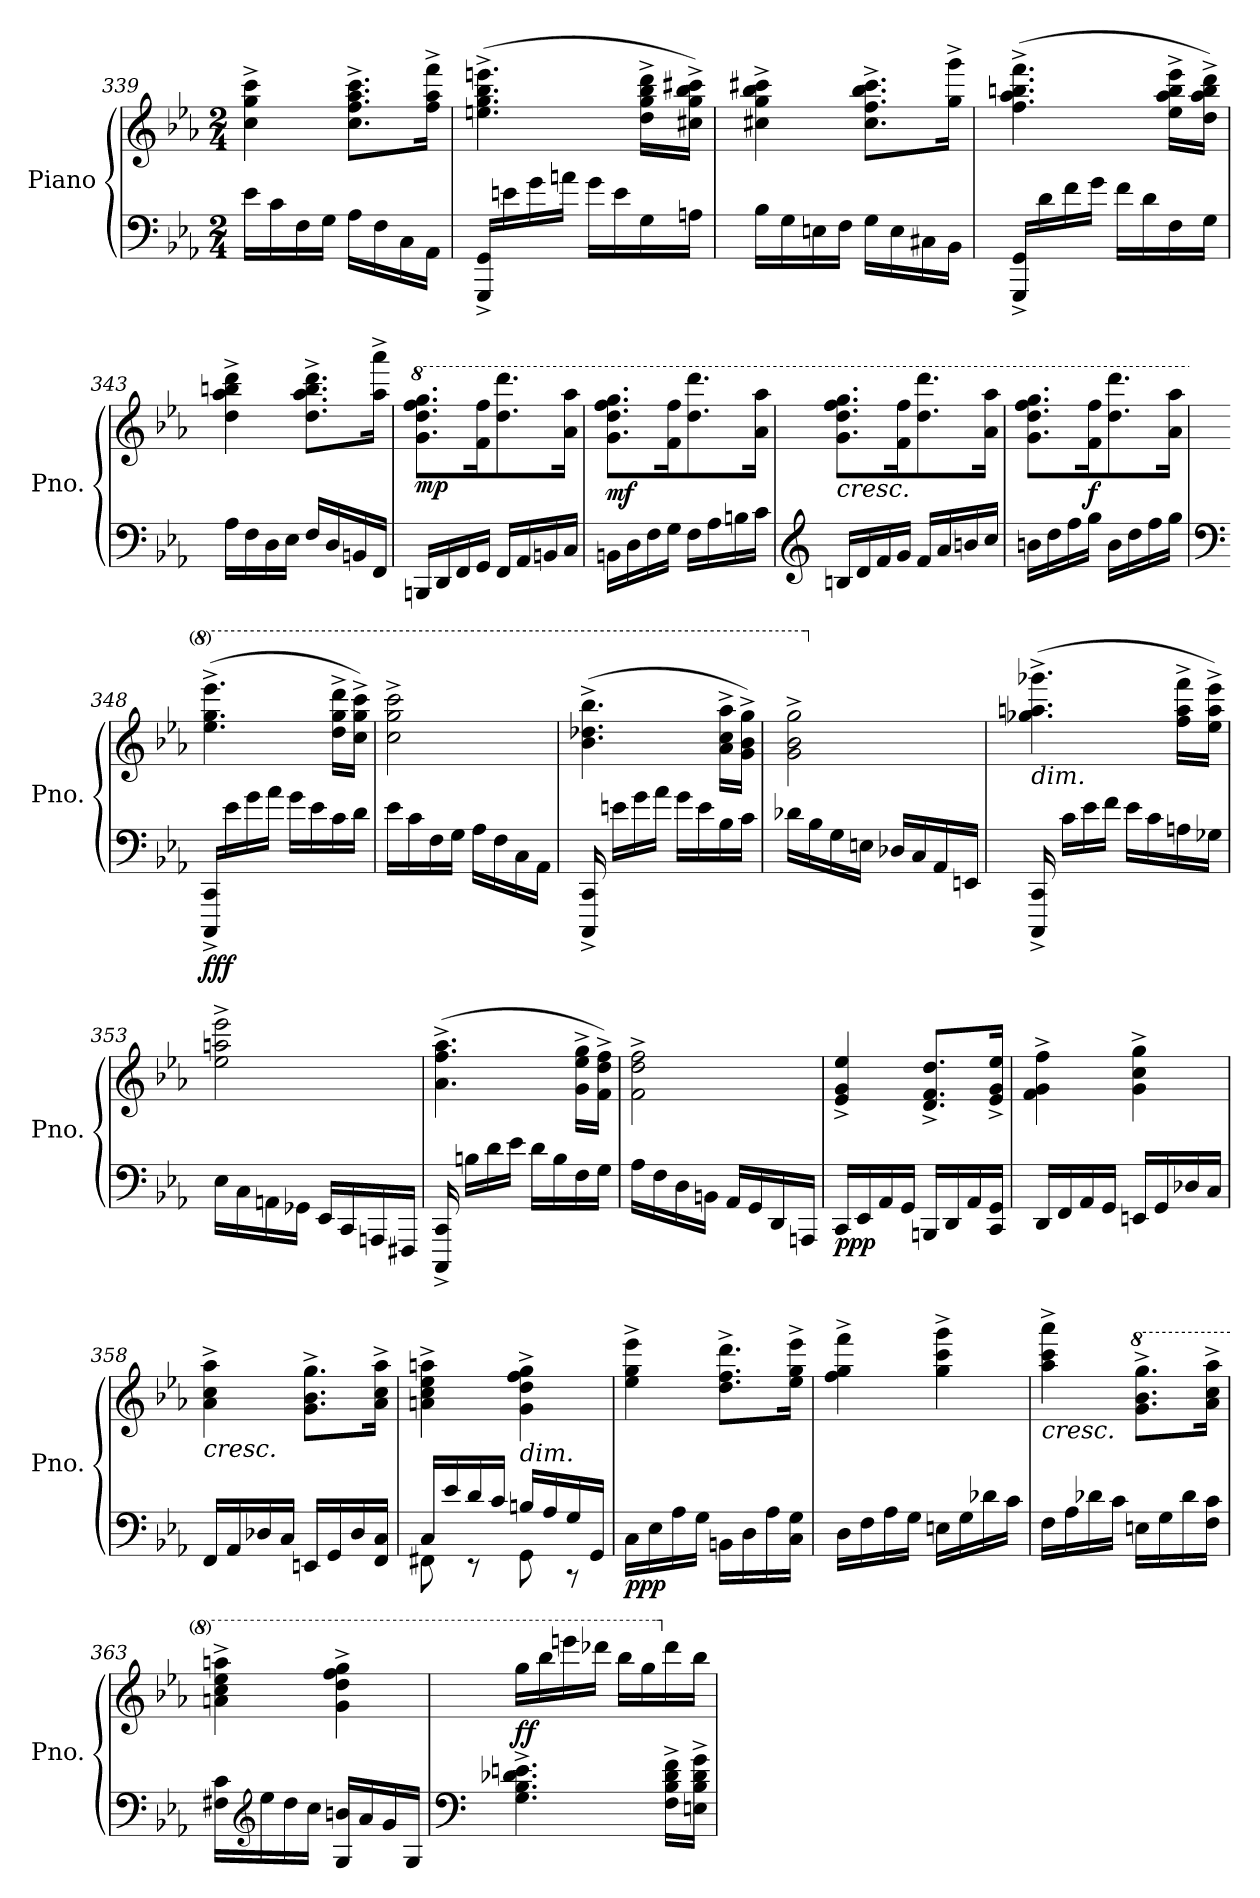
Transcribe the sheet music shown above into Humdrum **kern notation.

**kern	**kern	**dynam
*part1	*part1	*part1
*staff2	*staff1	*staff1/2
*I"Piano	*	*
*I'Pno.	*	*
*clefF4	*clefG2	*
*k[b-e-a-]	*k[b-e-a-]	*
*M2/4	*M2/4	*
=339	=339	=339
16e-\LL	4cc\^ 4gg\^ 4ccc\^	.
16c\	.	.
16F\	.	.
16G\JJ	.	.
16A-\LL	8.cc\^ 8.ff\^ 8.aa-\^ 8.ccc\^L	.
16F\	.	.
16C\	.	.
16AA-\JJ	16ff\^ 16aa-\^ 16fff\^Jk	.
=340	=340	=340
16GGG/^ 16GG/^LL	(>4.een\^ 4.gg\^ 4.bb-\^ 4.eeen\^	.
16en\	.	.
16g\	.	.
16an\JJ	.	.
16g\LL	.	.
16e\	.	.
16G\	16dd\^ 16gg\^ 16bb-\^ 16ddd\^LL	.
16An\JJ	16cc#X\^ 16gg\^ 16bb-\^ 16ccc#X\^JJ)	.
=341	=341	=341
16B-\LL	4cc#X\^ 4gg\^ 4bb-\^ 4ccc#X\^	.
16G\	.	.
16En\	.	.
16F\JJ	.	.
16G\LL	8.cc#\^ 8.ff\^ 8.bb-\^ 8.ccc#\^L	.
16E\	.	.
16C#X\	.	.
16BB-\JJ	16gg\^ 16ggg\^Jk	.
!!LO:PB:g=z
=342	=342	=342
16GGG/^ 16GG/^LL	(>4.ff\^ 4.aa-\^ 4.bbn\^ 4.fff\^	.
16d\	.	.
16f\	.	.
16g\JJ	.	.
16f\LL	.	.
16d\	.	.
16F\	16ee-\^ 16aa-\^ 16bb\^ 16eee-\^LL	.
16G\JJ	16dd\^ 16aa-\^ 16bb\^ 16ddd\^JJ)	.
=343	=343	=343
16A-\LL	4dd\^ 4aa-\^ 4bbn\^ 4ddd\^	.
16F\	.	.
16D\	.	.
16E-\JJ	.	.
16F/LL	8.dd\^ 8.aa-\^ 8.bb\^ 8.ddd\^L	.
16D/	.	.
16BBn/	.	.
16FF/JJ	16aa-\^ 16aaa-\^Jk	.
=344	=344	=344
*	*8va	*
*	*MM130	*
!	!	!LO:DY:b
16BBBn/LL	8.gg\ 8.ddd\ 8.fff\ 8.ggg\L	mp
16DD/	.	.
16FF/	.	.
16GG/JJ	16ff\ 16fff\K	.
16FF/LL	8.ddd\ 8.dddd\	.
16AA-/	.	.
16BBn/	.	.
16C/JJ	16aa-\ 16aaa-\Jk	.
=345	=345	=345
*	*MM140	*
!	!	!LO:DY:b
16BBn\LL	8.gg\ 8.ddd\ 8.fff\ 8.ggg\L	mf
16D\	.	.
16F\	.	.
16G\JJ	16ff\ 16fff\K	.
16F\LL	8.ddd\ 8.dddd\	.
16A-\	.	.
16Bn\	.	.
16c\JJ	16aa-\ 16aaa-\Jk	.
!!LO:LB:g=z
=346	=346	=346
*clefG2	*	*
*	*MM150	*
!	!LO:TX:b:i:t=cresc.	!
16Bn/LL	8.gg\ 8.ddd\ 8.fff\ 8.ggg\L	.
16d/	.	.
16f/	.	.
16g/JJ	16ff\ 16fff\K	.
16f/LL	8.ddd\ 8.dddd\	.
16a-/	.	.
16bn/	.	.
16cc/JJ	16aa-\ 16aaa-\Jk	.
=347	=347	=347
*	*MM145	*
16bn\LL	8.gg\ 8.ddd\ 8.fff\ 8.ggg\L	.
16dd\	.	.
16ff\	.	.
!	!	!LO:DY:b
16gg\JJ	16ff\ 16fff\K	f
*	*MM135	*
16b\LL	8.ddd\ 8.dddd\	.
16dd\	.	.
16ff\	.	.
16gg\JJ	16aa-\ 16aaa-\Jk	.
=348	=348	=348
*clefF4	*	*
*	*MM126	*
!	!	!LO:DY:b=2
!	!	!LO:DY:n=1:b
16CCC/^ 16CC/^LL	(>4.eee-\^ 4.ggg\^ 4.eeee-\^	f ff
16e-\	.	.
16g\	.	.
16a-\JJ	.	.
16g\LL	.	.
16e-\	.	.
16c\	16ddd\^ 16ggg\^ 16dddd\^LL	.
16d\JJ	16ccc\^ 16ggg\^ 16cccc\^JJ)	.
=349	=349	=349
16e-\LL	2ccc\^ 2ggg\^ 2cccc\^	.
16c\	.	.
16F\	.	.
16G\JJ	.	.
16A-\LL	.	.
16F\	.	.
16C\	.	.
16AA-\JJ	.	.
!!LO:LB:g=z
=350	=350	=350
16CCC/^ 16CC/^	(>4.bb-\^ 4.ddd-X\^ 4.bbb-\^	.
16en\LL	.	.
16g\	.	.
16a-\JJ	.	.
16g\LL	.	.
16e\	.	.
16B-\	16aa-\^ 16ccc\^ 16aaa-\^LL	.
16c\JJ	16gg\^ 16bb-\^ 16ggg\^JJ)	.
=351	=351	=351
16d-X\LL	2gg\^ 2bb-\^ 2ggg\^	.
16B-\	.	.
16G\	.	.
16En\JJ	.	.
16D-X/LL	.	.
16C/	.	.
16AA-/	.	.
16EEn/JJ	.	.
=352	=352	=352
*	*X8va	*
!	!LO:TX:b:i:t=dim.	!
16CCC/^ 16CC/^	(>4.gg-X\^ 4.aan\^ 4.ggg-X\^	.
16c\LL	.	.
16e-\	.	.
16f\JJ	.	.
16e-\LL	.	.
16c\	.	.
16An\	16ff\^ 16aa\^ 16fff\^LL	.
16G-X\JJ	16ee-\^ 16aa\^ 16eee-\^JJ)	.
=353	=353	=353
16E-\LL	2ee-\^ 2aan\^ 2eee-\^	.
16C\	.	.
16AAn\	.	.
16GG-X\JJ	.	.
16EE-/LL	.	.
16CC/	.	.
16AAAn/	.	.
16FFF#X/JJ	.	.
!!LO:LB:g=z
=354	=354	=354
16CCC/^ 16CC/^	(>4.a-\^ 4.ff\^ 4.aa-\^	.
16Bn\LL	.	.
16d\	.	.
16e-\JJ	.	.
16d\LL	.	.
16B\	.	.
16F\	16g\^ 16ee-\^ 16gg\^LL	.
16G\JJ	16f\^ 16dd\^ 16ff\^JJ)	.
=355	=355	=355
16A-\LL	2f\^ 2dd\^ 2ff\^	.
16F\	.	.
16D\	.	.
16BBn\JJ	.	.
16AA-/LL	.	.
16GG/	.	.
16DD/	.	.
16AAAn/JJ	.	.
=356	=356	=356
*	*MM135	*
!	!	!LO:DY:b=2
!	!	!LO:DY:n=1:b
16CC/LL	4e-/^ 4g/^ 4ee-/^	pp p
16EE-/	.	.
16AA-/	.	.
16GG/JJ	.	.
16BBBn/LL	8.d/^ 8.f/^ 8.dd/^L	.
16DD/	.	.
16AA-/	.	.
16CC/ 16GG/JJ	16e-/^ 16g/^ 16ee-/^Jk	.
=357	=357	=357
!	!	!LO:DY:b=2
!	!	!LO:DY:n=1:b
16DD/LL	4f\^ 4g\^ 4ff\^	p mp
16FF/	.	.
16AA-/	.	.
16GG/JJ	.	.
16EEn/LL	4g\^ 4cc\^ 4gg\^	.
16GG/	.	.
16D-X/	.	.
16C/JJ	.	.
!!LO:LB:g=z
=358	=358	=358
!	!LO:TX:b:i:t=cresc.	!
!	!	!LO:DY:b=2
!	!	!LO:DY:n=1:b
16FF/LL	4a-\^ 4cc\^ 4aa-\^	mp mf
16AA-/	.	.
16D-X/	.	.
16C/JJ	.	.
16EEn/LL	8.g\^ 8.b-\^ 8.gg\^L	.
16GG/	.	.
16D-/	.	.
16FF/ 16C/JJ	16a-\^ 16cc\^ 16aa-\^Jk	.
=359	=359	=359
*^	*	*
!	!	!	!LO:DY:b=2
!	!	!	!LO:DY:n=1:b
16C/LL	8FF#X\	4an\^ 4cc\^ 4ee-\^ 4aan\^	mf f
16e-/	.	.	.
16d/	8r	.	.
16c/JJ	.	.	.
!	!	!LO:TX:b:i:t=dim.	!
16Bn/LL	8GG\	4g\^ 4dd\^ 4ff\^ 4gg\^	.
16A-/	.	.	.
16G/	8r	.	.
16GG/JJ	.	.	.
*v	*v	*	*
=360	=360	=360
!	!	!LO:DY:b=2
!	!	!LO:DY:n=1:b
16C\LL	4ee-\^ 4gg\^ 4eee-\^	pp p
16E-\	.	.
16A-\	.	.
16G\JJ	.	.
16BBn\LL	8.dd\^ 8.ff\^ 8.ddd\^L	.
16D\	.	.
16A-\	.	.
16C\ 16G\JJ	16ee-\^ 16gg\^ 16eee-\^Jk	.
=361	=361	=361
!	!	!LO:DY:b=2
!	!	!LO:DY:n=1:b
16D\LL	4ff\^ 4gg\^ 4fff\^	p mp
16F\	.	.
16A-\	.	.
16G\JJ	.	.
16En\LL	4gg\^ 4ccc\^ 4ggg\^	.
16G\	.	.
16d-X\	.	.
16c\JJ	.	.
!!LO:PB:g=z
=362	=362	=362
!	!LO:TX:b:i:t=cresc.	!
!	!	!LO:DY:b=2
!	!	!LO:DY:n=1:b
16F\LL	4aa-\^ 4ccc\^ 4aaa-\^	mp mf
16A-\	.	.
16d-X\	.	.
16c\JJ	.	.
*	*8va	*
16En\LL	8.gg\^ 8.bb-\^ 8.ggg\^L	.
16G\	.	.
16d-\	.	.
16F\ 16c\JJ	16aa-\^ 16ccc\^ 16aaa-\^Jk	.
=363	=363	=363
!	!	!LO:DY:b=2
!	!	!LO:DY:n=1:b
16F#X\ 16c\LL	4aan\^ 4ccc\^ 4eee-\^ 4aaan\^	mf f
*clefG2	*	*
16ee-\	.	.
16dd\	.	.
16cc\JJ	.	.
16G/ 16bn/LL	4gg\^ 4ddd\^ 4fff\^ 4ggg\^	.
16a-/	.	.
16g/	.	.
16G/JJ	.	.
=364	=364	=364
*clefF4	*	*
!	!	!LO:DY:b
4.G\^ 4.B-\^ 4.d-X\^ 4.en\^	16ggg\LL	ff
.	16bbb-\	.
.	16eeeen\	.
.	16dddd-X\JJ	.
.	16bbb-\LL	.
.	16ggg\	.
*	*X8va	*
16F\^ 16B-\^ 16d-\^ 16f\^LL	16ddd-\	.
16En\^ 16B-\^ 16d-\^ 16g\^JJ	16bb-\JJ	.
=	=	=
*-	*-	*-
